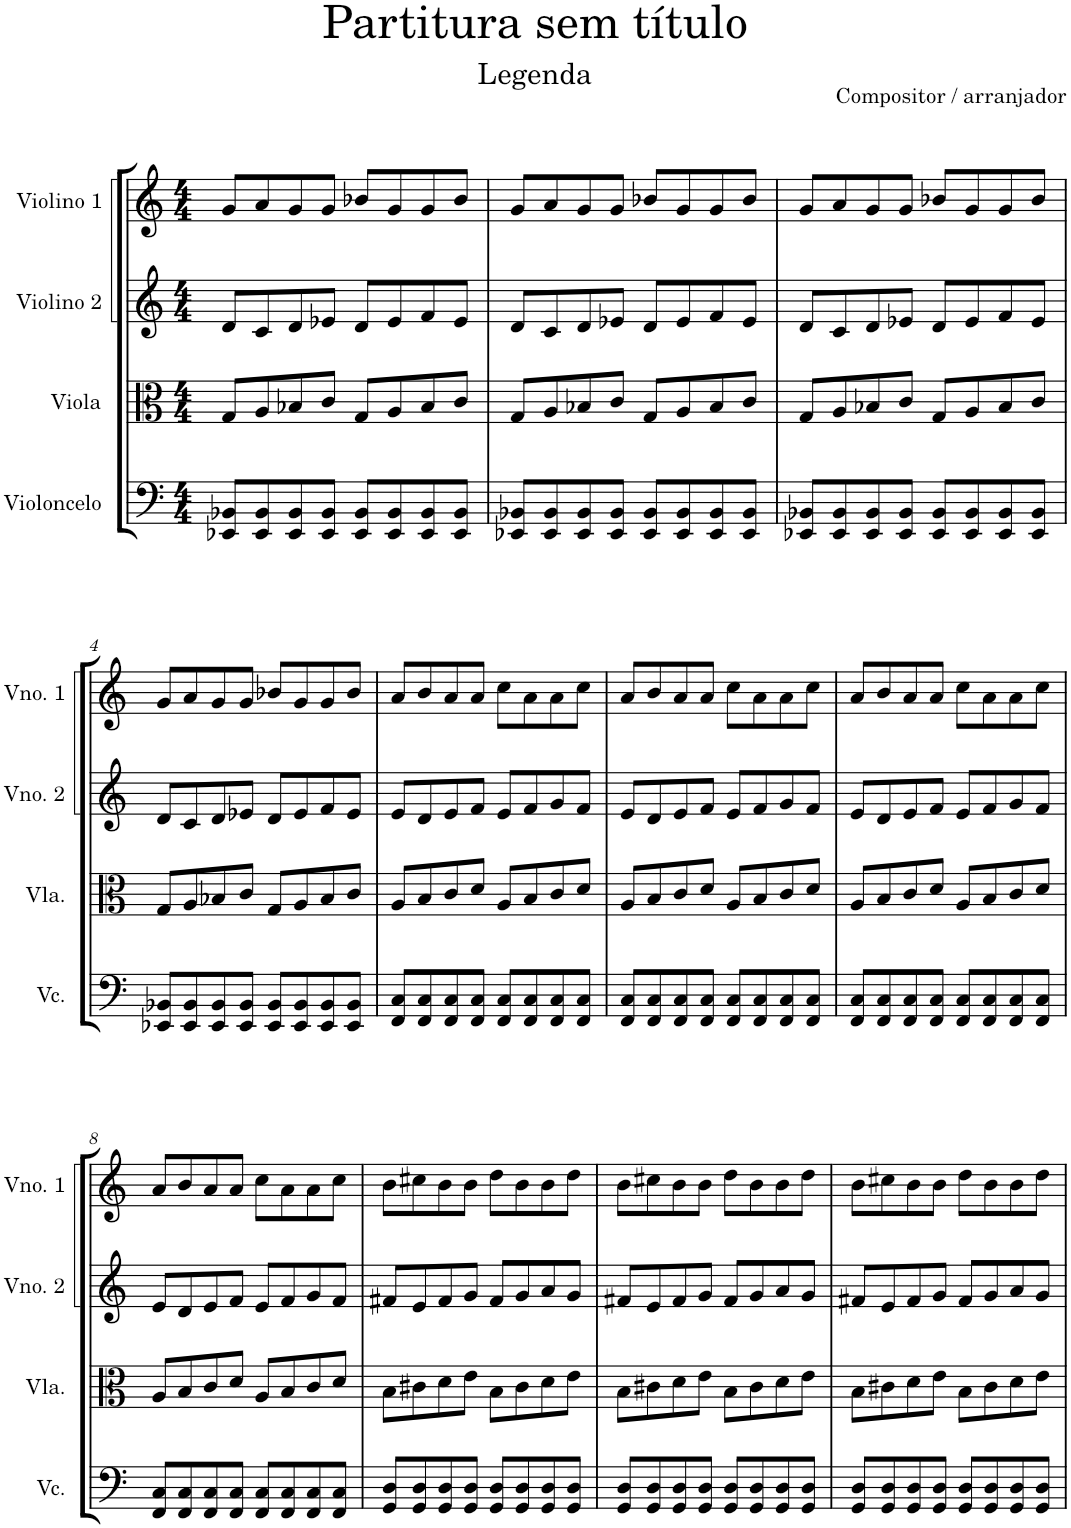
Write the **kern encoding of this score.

**kern	**kern	**kern	**kern
*part4	*part3	*part2	*part1
*staff4	*staff3	*staff2	*staff1
*I"Violoncelo	*I"Viola	*I"Violino 2	*I"Violino 1
*I'Vc.	*I'Vla.	*I'Vno. 2	*I'Vno. 1
*clefF4	*clefC3	*clefG2	*clefG2
*k[]	*k[]	*k[]	*k[]
*M4/4	*M4/4	*M4/4	*M4/4
=1	=1	=1	=1
8EE-X/ 8BB-X/L	8G/L	8d/L	8g/L
8EE-/ 8BB-/	8A/	8c/	8a/
8EE-/ 8BB-/	8B-X/	8d/	8g/
8EE-/ 8BB-/J	8c/J	8e-X/J	8g/J
8EE-/ 8BB-/L	8G/L	8d/L	8b-X/L
8EE-/ 8BB-/	8A/	8e-/	8g/
8EE-/ 8BB-/	8B-/	8f/	8g/
8EE-/ 8BB-/J	8c/J	8e-/J	8b-/J
=2	=2	=2	=2
8EE-X/ 8BB-X/L	8G/L	8d/L	8g/L
8EE-/ 8BB-/	8A/	8c/	8a/
8EE-/ 8BB-/	8B-X/	8d/	8g/
8EE-/ 8BB-/J	8c/J	8e-X/J	8g/J
8EE-/ 8BB-/L	8G/L	8d/L	8b-X/L
8EE-/ 8BB-/	8A/	8e-/	8g/
8EE-/ 8BB-/	8B-/	8f/	8g/
8EE-/ 8BB-/J	8c/J	8e-/J	8b-/J
=3	=3	=3	=3
8EE-X/ 8BB-X/L	8G/L	8d/L	8g/L
8EE-/ 8BB-/	8A/	8c/	8a/
8EE-/ 8BB-/	8B-X/	8d/	8g/
8EE-/ 8BB-/J	8c/J	8e-X/J	8g/J
8EE-/ 8BB-/L	8G/L	8d/L	8b-X/L
8EE-/ 8BB-/	8A/	8e-/	8g/
8EE-/ 8BB-/	8B-/	8f/	8g/
8EE-/ 8BB-/J	8c/J	8e-/J	8b-/J
!!LO:LB:g=z
=4	=4	=4	=4
8EE-X/ 8BB-X/L	8G/L	8d/L	8g/L
8EE-/ 8BB-/	8A/	8c/	8a/
8EE-/ 8BB-/	8B-X/	8d/	8g/
8EE-/ 8BB-/J	8c/J	8e-X/J	8g/J
8EE-/ 8BB-/L	8G/L	8d/L	8b-X/L
8EE-/ 8BB-/	8A/	8e-/	8g/
8EE-/ 8BB-/	8B-/	8f/	8g/
8EE-/ 8BB-/J	8c/J	8e-/J	8b-/J
=5	=5	=5	=5
8FF/ 8C/L	8A/L	8e/L	8a/L
8FF/ 8C/	8B/	8d/	8b/
8FF/ 8C/	8c/	8e/	8a/
8FF/ 8C/J	8d/J	8f/J	8a/J
8FF/ 8C/L	8A/L	8e/L	8cc\L
8FF/ 8C/	8B/	8f/	8a\
8FF/ 8C/	8c/	8g/	8a\
8FF/ 8C/J	8d/J	8f/J	8cc\J
=6	=6	=6	=6
8FF/ 8C/L	8A/L	8e/L	8a/L
8FF/ 8C/	8B/	8d/	8b/
8FF/ 8C/	8c/	8e/	8a/
8FF/ 8C/J	8d/J	8f/J	8a/J
8FF/ 8C/L	8A/L	8e/L	8cc\L
8FF/ 8C/	8B/	8f/	8a\
8FF/ 8C/	8c/	8g/	8a\
8FF/ 8C/J	8d/J	8f/J	8cc\J
=7	=7	=7	=7
8FF/ 8C/L	8A/L	8e/L	8a/L
8FF/ 8C/	8B/	8d/	8b/
8FF/ 8C/	8c/	8e/	8a/
8FF/ 8C/J	8d/J	8f/J	8a/J
8FF/ 8C/L	8A/L	8e/L	8cc\L
8FF/ 8C/	8B/	8f/	8a\
8FF/ 8C/	8c/	8g/	8a\
8FF/ 8C/J	8d/J	8f/J	8cc\J
!!LO:LB:g=z
=8	=8	=8	=8
8FF/ 8C/L	8A/L	8e/L	8a/L
8FF/ 8C/	8B/	8d/	8b/
8FF/ 8C/	8c/	8e/	8a/
8FF/ 8C/J	8d/J	8f/J	8a/J
8FF/ 8C/L	8A/L	8e/L	8cc\L
8FF/ 8C/	8B/	8f/	8a\
8FF/ 8C/	8c/	8g/	8a\
8FF/ 8C/J	8d/J	8f/J	8cc\J
=9	=9	=9	=9
8GG/ 8D/L	8B\L	8f#X/L	8b\L
8GG/ 8D/	8c#X\	8e/	8cc#X\
8GG/ 8D/	8d\	8f#/	8b\
8GG/ 8D/J	8e\J	8g/J	8b\J
8GG/ 8D/L	8B\L	8f#/L	8dd\L
8GG/ 8D/	8c#\	8g/	8b\
8GG/ 8D/	8d\	8a/	8b\
8GG/ 8D/J	8e\J	8g/J	8dd\J
=10	=10	=10	=10
8GG/ 8D/L	8B\L	8f#X/L	8b\L
8GG/ 8D/	8c#X\	8e/	8cc#X\
8GG/ 8D/	8d\	8f#/	8b\
8GG/ 8D/J	8e\J	8g/J	8b\J
8GG/ 8D/L	8B\L	8f#/L	8dd\L
8GG/ 8D/	8c#\	8g/	8b\
8GG/ 8D/	8d\	8a/	8b\
8GG/ 8D/J	8e\J	8g/J	8dd\J
=11	=11	=11	=11
8GG/ 8D/L	8B\L	8f#X/L	8b\L
8GG/ 8D/	8c#X\	8e/	8cc#X\
8GG/ 8D/	8d\	8f#/	8b\
8GG/ 8D/J	8e\J	8g/J	8b\J
8GG/ 8D/L	8B\L	8f#/L	8dd\L
8GG/ 8D/	8c#\	8g/	8b\
8GG/ 8D/	8d\	8a/	8b\
8GG/ 8D/J	8e\J	8g/J	8dd\J
=	=	=	=
*-	*-	*-	*-
